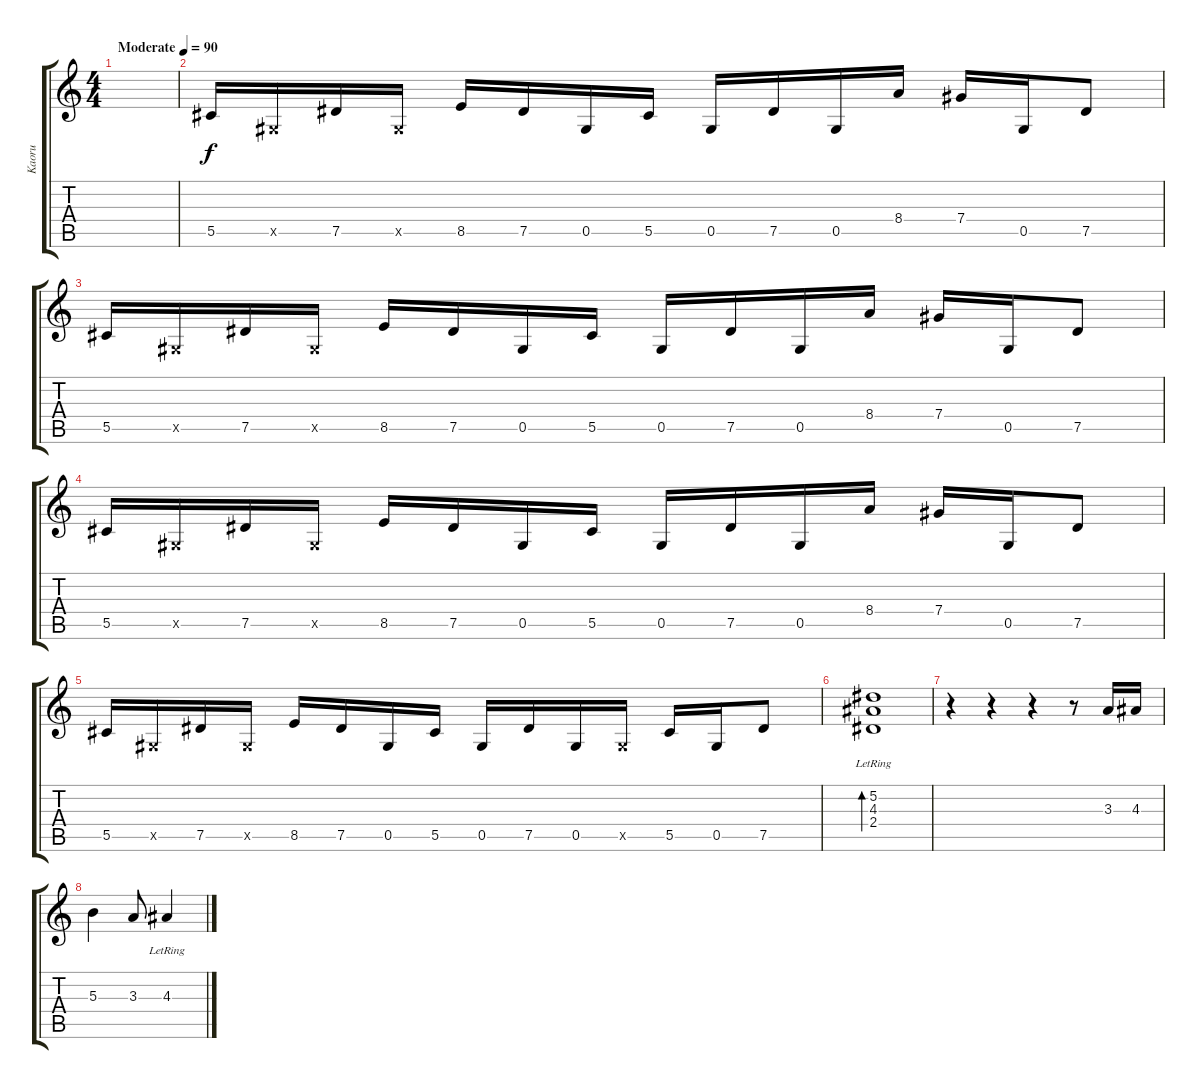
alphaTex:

\track ("Kaoru" "Kaoru") {instrument distortionguitar}
\staff {score tabs}
\tuning (Eb4 Bb3 Gb3 Db3 Ab2 Db2) {hide}
\ts (4 4)
\tempo (90 "Moderate")
\clef g2
\ks c
|
5.5.16 0.5{x}.16 7.5.16 0.5{x}.16 8.5.16 7.5.16 0.5.16 5.5.16 0.5.16 7.5.16 0.5.16 8.4.16 7.4.16 0.5.16 7.5.8 |
5.5.16 0.5{x}.16 7.5.16 0.5{x}.16 8.5.16 7.5.16 0.5.16 5.5.16 0.5.16 7.5.16 0.5.16 8.4.16 7.4.16 0.5.16 7.5.8 |
5.5.16 0.5{x}.16 7.5.16 0.5{x}.16 8.5.16 7.5.16 0.5.16 5.5.16 0.5.16 7.5.16 0.5.16 8.4.16 7.4.16 0.5.16 7.5.8 |
5.5.16 0.5{x}.16 7.5.16 0.5{x}.16 8.5.16 7.5.16 0.5.16 5.5.16 0.5.16 7.5.16 0.5.16 0.5{x}.16 5.5.16 0.5.16 7.5.8 |
(5.2{lr} 4.3{lr} 2.4{lr}).1{bd 240 instrument electricguitarjazz} |
r.4 r.4 r.4 r.8 3.3.16{instrument electricguitarjazz} 4.3.16 |
5.3.4 3.3.8 4.3{lr}.4
